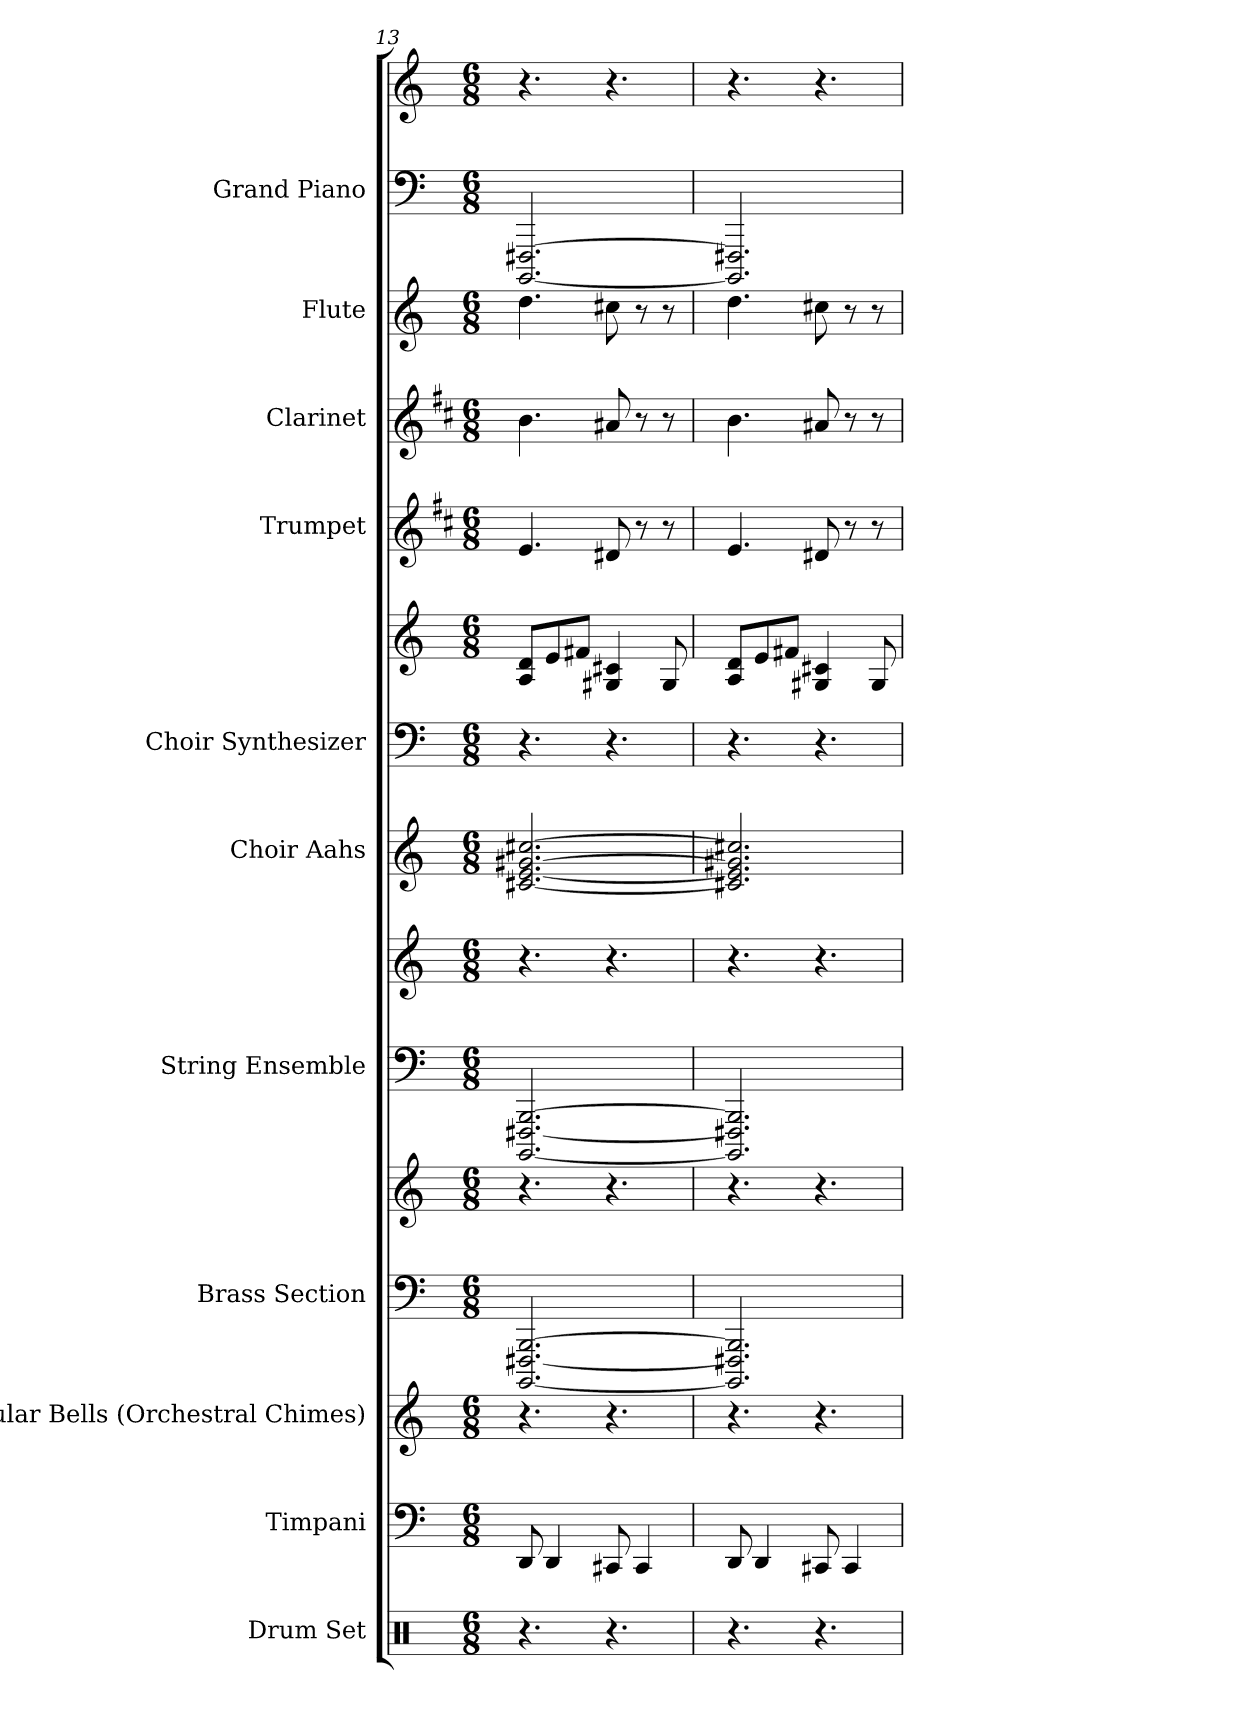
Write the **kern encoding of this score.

**kern	**kern	**kern	**kern	**kern	**kern	**kern	**kern	**kern	**kern	**kern	**kern	**kern	**kern	**kern
*part11	*part10	*part9	*part8	*part8	*part7	*part7	*part6	*part5	*part5	*part4	*part3	*part2	*part1	*part1
*staff15	*staff14	*staff13	*staff12	*staff11	*staff10	*staff9	*staff8	*staff7	*staff6	*staff5	*staff4	*staff3	*staff2	*staff1
*I"Drum Set	*I"Timpani	*I"Tubular Bells (Orchestral Chimes)	*I"Brass Section	*	*I"String Ensemble	*	*I"Choir Aahs	*I"Choir Synthesizer	*	*I"Trumpet	*I"Clarinet	*I"Flute	*I"Grand Piano	*
*I'Drs.	*I'Timp.	*I'Tu. Be.	*I'Brs. Se.	*	*I'St. Ens.	*	*I'Ch. Aa.	*I'Synth.	*	*I'Tpt.	*I'Cl.	*I'Fl.	*I'Pno.	*
*clefX	*clefF4	*clefG2	*clefF4	*clefG2	*clefF4	*clefG2	*clefG2	*clefF4	*clefG2	*clefG2	*clefG2	*clefG2	*clefF4	*clefG2
*	*	*	*	*	*	*	*	*	*	*ITrd1c2	*ITrd1c2	*	*	*
*k[]	*k[]	*k[]	*k[]	*k[]	*k[]	*k[]	*k[]	*k[]	*k[]	*k[]	*k[]	*k[]	*k[]	*k[]
*M6/8	*M6/8	*M6/8	*M6/8	*M6/8	*M6/8	*M6/8	*M6/8	*M6/8	*M6/8	*M6/8	*M6/8	*M6/8	*M6/8	*M6/8
=13	=13	=13	=13	=13	=13	=13	=13	=13	=13	=13	=13	=13	=13	=13
4.r	8DD	4.r	[2.BBBB [2.FFF#X [2.BBB	4.r	[2.BBBB [2.FFF#X [2.BBB	4.r	[2.cc#X [2.c#X [2.g#X [2.e	4.r	8A 8dL	4.d	4.a	4.dd	[2.BBBB [2.FFF#X	4.r
.	4DD	.	.	.	.	.	.	.	8e	.	.	.	.	.
.	.	.	.	.	.	.	.	.	8f#XJ	.	.	.	.	.
4.r	8CC#X	4.r	.	4.r	.	4.r	.	4.r	4G#X 4c#X	8c#X	8g#X	8cc#X	.	4.r
.	4CC#	.	.	.	.	.	.	.	.	8r	8r	8r	.	.
.	.	.	.	.	.	.	.	.	8G#	8r	8r	8r	.	.
=14	=14	=14	=14	=14	=14	=14	=14	=14	=14	=14	=14	=14	=14	=14
4.r	8DD	4.r	2.BBBB] 2.FFF#X] 2.BBB]	4.r	2.BBBB] 2.FFF#X] 2.BBB]	4.r	2.cc#X] 2.c#X] 2.g#X] 2.e]	4.r	8A 8dL	4.d	4.a	4.dd	2.BBBB] 2.FFF#X]	4.r
.	4DD	.	.	.	.	.	.	.	8e	.	.	.	.	.
.	.	.	.	.	.	.	.	.	8f#XJ	.	.	.	.	.
4.r	8CC#X	4.r	.	4.r	.	4.r	.	4.r	4G#X 4c#X	8c#X	8g#X	8cc#X	.	4.r
.	4CC#	.	.	.	.	.	.	.	.	8r	8r	8r	.	.
.	.	.	.	.	.	.	.	.	8G#	8r	8r	8r	.	.
=	=	=	=	=	=	=	=	=	=	=	=	=	=	=
*-	*-	*-	*-	*-	*-	*-	*-	*-	*-	*-	*-	*-	*-	*-
